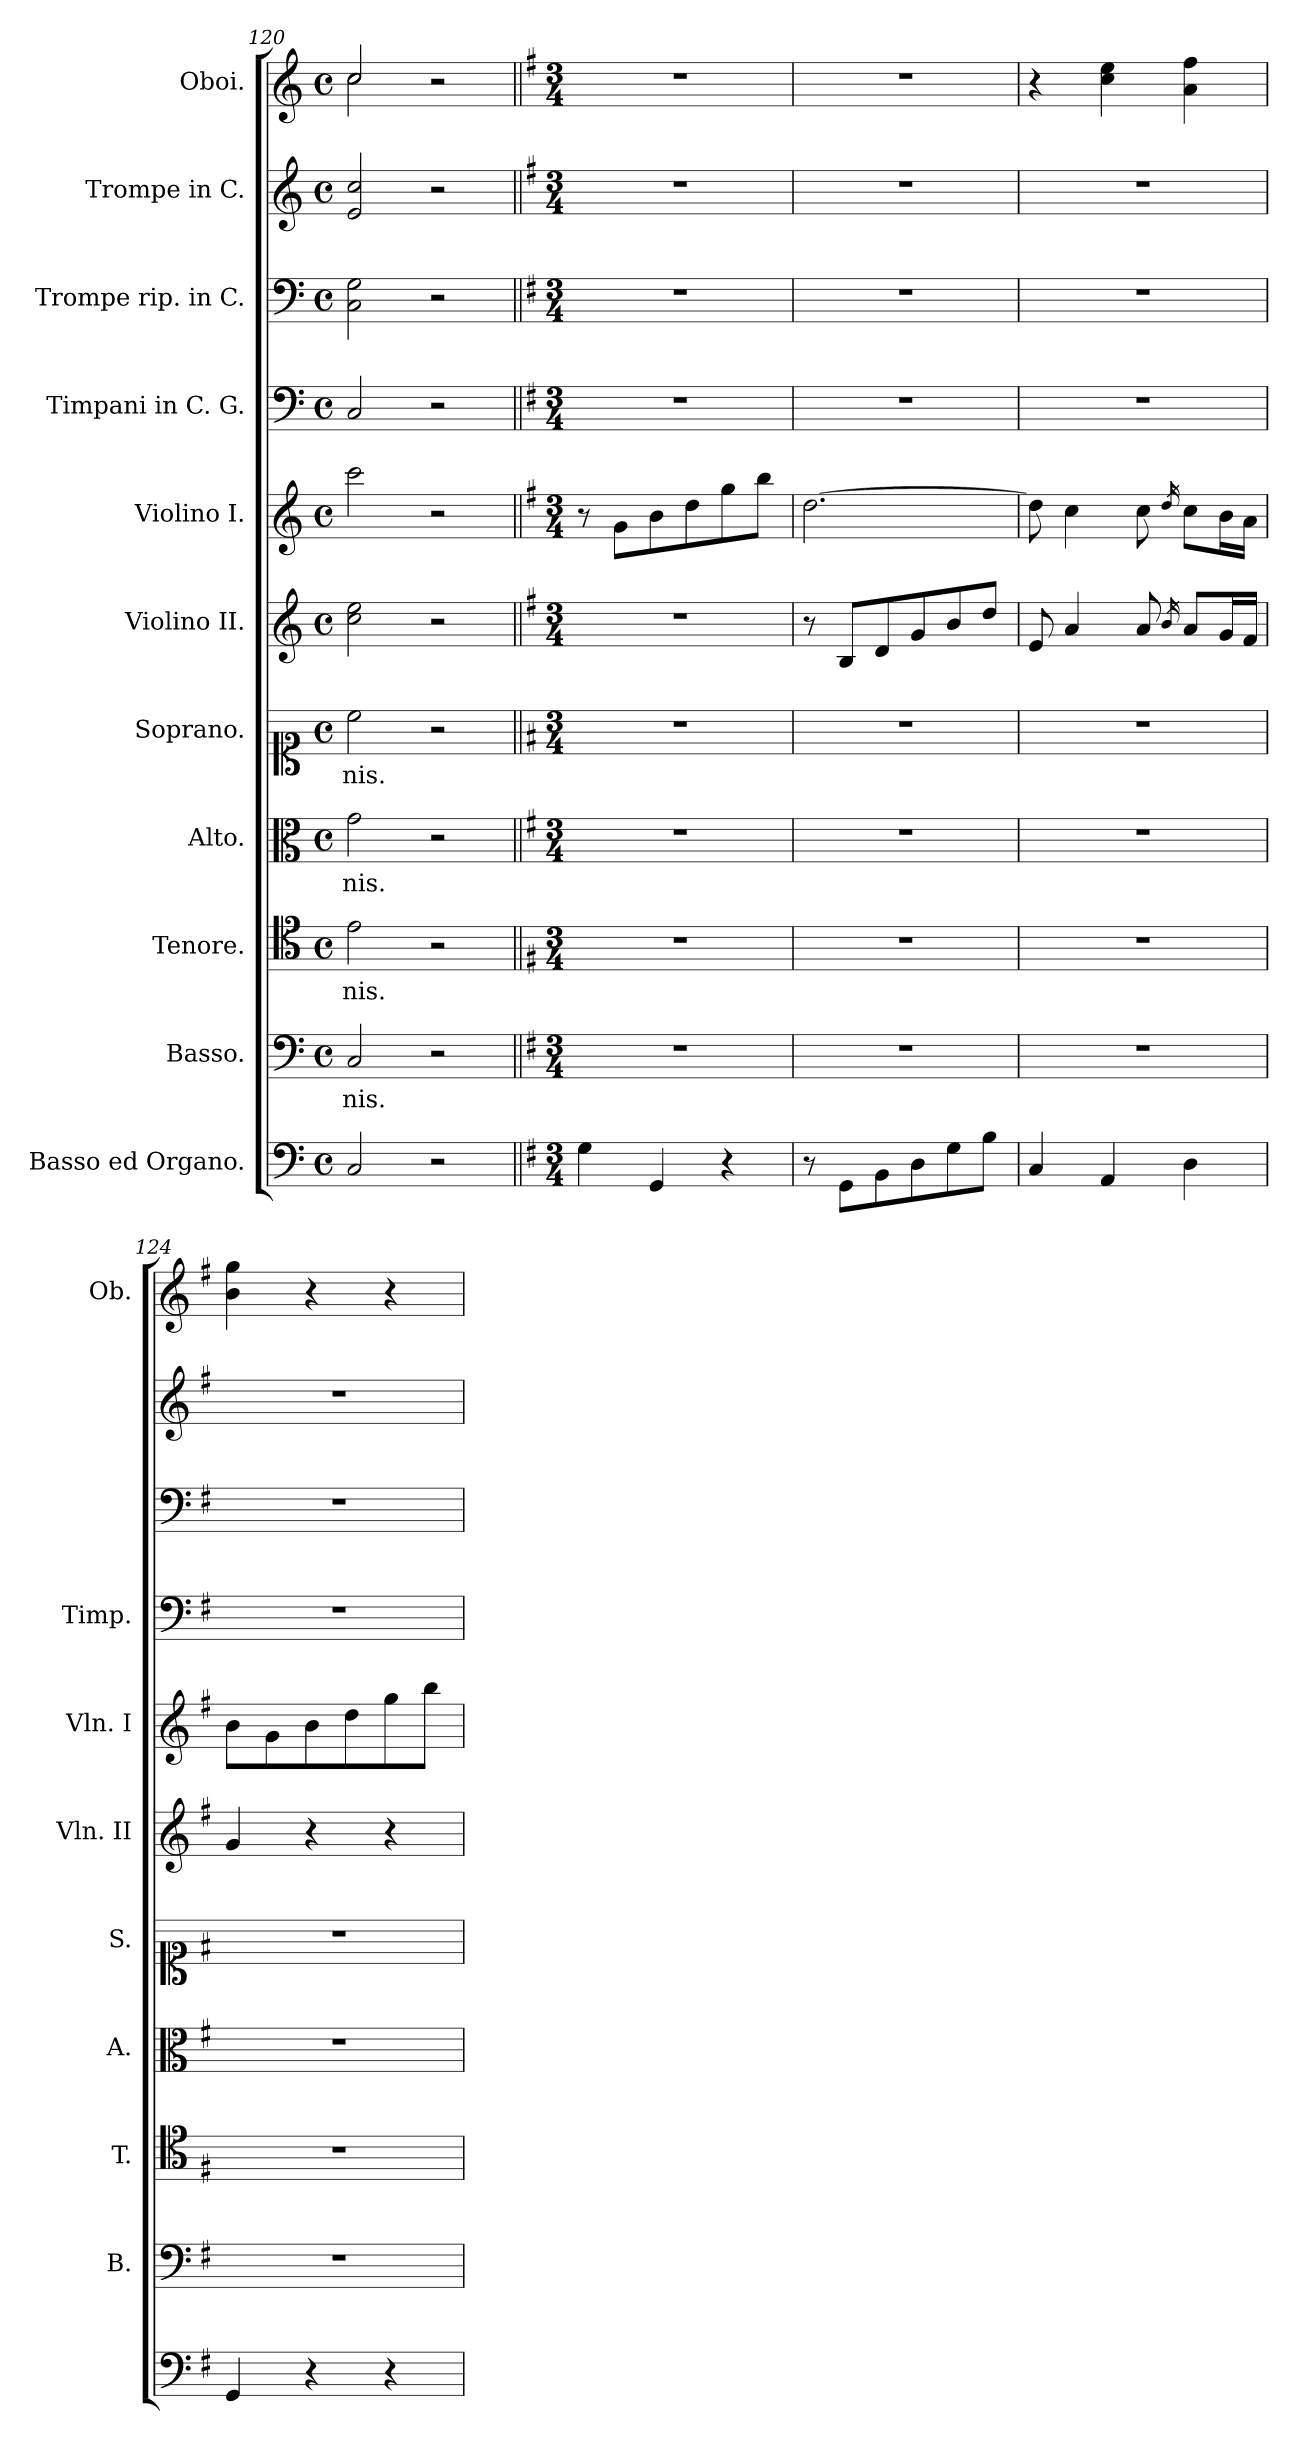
**kern	**kern	**text	**kern	**text	**kern	**text	**kern	**text	**kern	**kern	**kern	**kern	**kern	**kern
*part11	*part10	*part10	*part9	*part9	*part8	*part8	*part7	*part7	*part6	*part5	*part4	*part3	*part2	*part1
*staff11	*staff10	*staff10	*staff9	*staff9	*staff8	*staff8	*staff7	*staff7	*staff6	*staff5	*staff4	*staff3	*staff2	*staff1
*I"Basso ed  Organo.	*I"Basso.	*	*I"Tenore.	*	*I"Alto.	*	*I"Soprano.	*	*I"Violino II.	*I"Violino I.	*I"Timpani in C. G.	*I"Trompe rip. in C.	*I"Trompe in C.	*I"Oboi.
*	*I'B.	*	*I'T.	*	*I'A.	*	*I'S.	*	*I'Vln. II	*I'Vln. I	*I'Timp.	*	*	*I'Ob.
*clefF4	*clefF4	*	*clefC4	*	*clefC3	*	*clefC1	*	*clefG2	*clefG2	*clefF4	*clefF4	*clefG2	*clefG2
*k[]	*k[]	*	*k[]	*	*k[]	*	*k[]	*	*k[]	*k[]	*k[]	*k[]	*k[]	*k[]
*M4/4	*M4/4	*	*M4/4	*	*M4/4	*	*M4/4	*	*M4/4	*M4/4	*M4/4	*M4/4	*M4/4	*M4/4
*met(c)	*met(c)	*	*met(c)	*	*met(c)	*	*met(c)	*	*met(c)	*met(c)	*met(c)	*met(c)	*met(c)	*met(c)
=120	=120	=120	=120	=120	=120	=120	=120	=120	=120	=120	=120	=120	=120	=120
!	!	!LO:LY:b	!	!LO:LY:b	!	!LO:LY:b	!	!LO:LY:b	!	!	!	!	!	!
*	*	*	*	*	*	*	*	*	*	*	*	*	*	*^
2C/	2C/	-nis.	2e\	-nis.	2g\	-nis.	2cc\	-nis.	2cc\ 2ee\	2ccc\	2C/	2C\ 2G\	2e/ 2cc/	2cc/	2cc\
2r	2r	.	2r	.	2r	.	2r	.	2r	2r	2r	2r	2r	2r	2ryy
*	*	*	*	*	*	*	*	*	*	*	*	*	*	*v	*v
!!LO:PB:g=z
=121||	=121||	=121||	=121||	=121||	=121||	=121||	=121||	=121||	=121||	=121||	=121||	=121||	=121||	=121||
*k[f#]	*k[f#]	*	*k[f#]	*	*k[f#]	*	*k[f#]	*	*k[f#]	*k[f#]	*k[f#]	*k[f#]	*k[f#]	*k[f#]
*M3/4	*M3/4	*	*M3/4	*	*M3/4	*	*M3/4	*	*M3/4	*M3/4	*M3/4	*M3/4	*M3/4	*M3/4
*	*	*	*	*	*	*	*	*	*	*	*	*	*	*^
!	!	!	!	!	!	!	!	!	!	!	!	!	!	!LO:TX:a:B:t=Allegro.	!
*	*	*	*	*	*	*	*	*	*	*	*	*	*	*v	*v
4G\	2.r	.	2.r	.	2.r	.	2.r	.	2.r	8r	2.r	2.r	2.r	2.r
.	.	.	.	.	.	.	.	.	.	8g\L	.	.	.	.
4GG/	.	.	.	.	.	.	.	.	.	8b\	.	.	.	.
.	.	.	.	.	.	.	.	.	.	8dd\	.	.	.	.
4r	.	.	.	.	.	.	.	.	.	8gg\	.	.	.	.
.	.	.	.	.	.	.	.	.	.	8bb\J	.	.	.	.
=122	=122	=122	=122	=122	=122	=122	=122	=122	=122	=122	=122	=122	=122	=122
8r	2.r	.	2.r	.	2.r	.	2.r	.	8r	[2.dd\	2.r	2.r	2.r	2.r
8GG\L	.	.	.	.	.	.	.	.	8B/L	.	.	.	.	.
8BB\	.	.	.	.	.	.	.	.	8d/	.	.	.	.	.
8D\	.	.	.	.	.	.	.	.	8g/	.	.	.	.	.
8G\	.	.	.	.	.	.	.	.	8b/	.	.	.	.	.
8B\J	.	.	.	.	.	.	.	.	8dd/J	.	.	.	.	.
=123	=123	=123	=123	=123	=123	=123	=123	=123	=123	=123	=123	=123	=123	=123
4C/	2.r	.	2.r	.	2.r	.	2.r	.	8e/	8dd\]	2.r	2.r	2.r	4r
.	.	.	.	.	.	.	.	.	4a/	4cc\	.	.	.	.
4AA/	.	.	.	.	.	.	.	.	.	.	.	.	.	4cc\ 4ee\
.	.	.	.	.	.	.	.	.	8a/	8cc\	.	.	.	.
.	.	.	.	.	.	.	.	.	16qb/	16qdd/	.	.	.	.
4D\	.	.	.	.	.	.	.	.	8a/L	8cc\L	.	.	.	4a\ 4ff#\
.	.	.	.	.	.	.	.	.	16g/L	16b\L	.	.	.	.
.	.	.	.	.	.	.	.	.	16f#/JJ	16a\JJ	.	.	.	.
=124	=124	=124	=124	=124	=124	=124	=124	=124	=124	=124	=124	=124	=124	=124
4GG/	2.r	.	2.r	.	2.r	.	2.r	.	4g/	8b\L	2.r	2.r	2.r	4b\ 4gg\
.	.	.	.	.	.	.	.	.	.	8g\	.	.	.	.
4r	.	.	.	.	.	.	.	.	4r	8b\	.	.	.	4r
.	.	.	.	.	.	.	.	.	.	8dd\	.	.	.	.
4r	.	.	.	.	.	.	.	.	4r	8gg\	.	.	.	4r
.	.	.	.	.	.	.	.	.	.	8bb\J	.	.	.	.
=	=	=	=	=	=	=	=	=	=	=	=	=	=	=
*-	*-	*-	*-	*-	*-	*-	*-	*-	*-	*-	*-	*-	*-	*-
